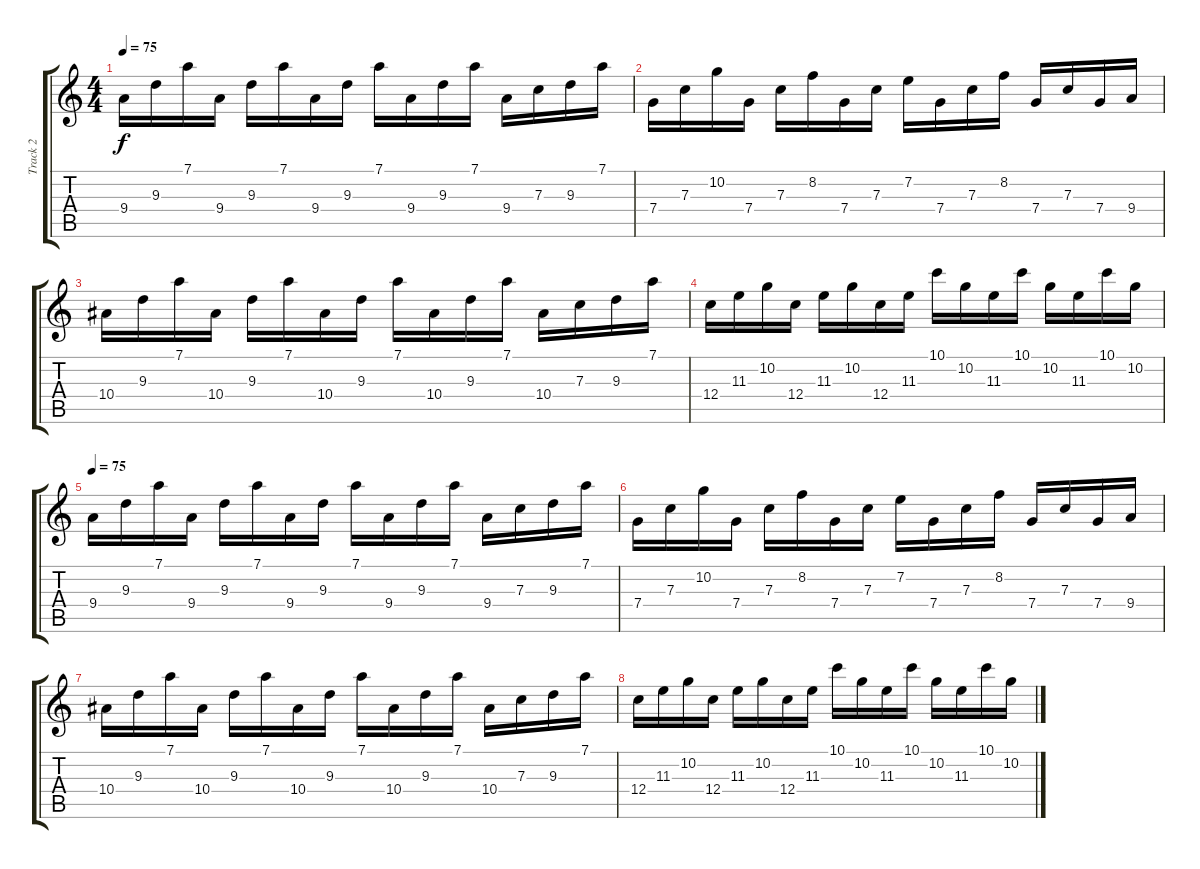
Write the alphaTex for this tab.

\track ("Track 2" "Track 2") {instrument overdrivenguitar}
\staff {score tabs}
\tuning (D4 A3 F3 C3 G2 C2) {hide}
\ts (4 4)
\tempo 75
\clef g2
\ks c
9.4.16{dy f} 9.3.16 7.1.16 9.4.16 9.3.16 7.1.16 9.4.16 9.3.16 7.1.16 9.4.16 9.3.16 7.1.16 9.4.16 7.3.16 9.3.16 7.1.16 |
7.4.16 7.3.16 10.2.16 7.4.16 7.3.16 8.2.16 7.4.16 7.3.16 7.2.16 7.4.16 7.3.16 8.2.16 7.4.16 7.3.16 7.4.16 9.4.16 |
10.4.16 9.3.16 7.1.16 10.4.16 9.3.16 7.1.16 10.4.16 9.3.16 7.1.16 10.4.16 9.3.16 7.1.16 10.4.16 7.3.16 9.3.16 7.1.16 |
12.4.16 11.3.16 10.2.16 12.4.16 11.3.16 10.2.16 12.4.16 11.3.16 10.1.16 10.2.16 11.3.16 10.1.16 10.2.16 11.3.16 10.1.16 10.2.16 |
\tempo 75
9.4.16 9.3.16 7.1.16 9.4.16 9.3.16 7.1.16 9.4.16 9.3.16 7.1.16 9.4.16 9.3.16 7.1.16 9.4.16 7.3.16 9.3.16 7.1.16 |
7.4.16 7.3.16 10.2.16 7.4.16 7.3.16 8.2.16 7.4.16 7.3.16 7.2.16 7.4.16 7.3.16 8.2.16 7.4.16 7.3.16 7.4.16 9.4.16 |
10.4.16 9.3.16 7.1.16 10.4.16 9.3.16 7.1.16 10.4.16 9.3.16 7.1.16 10.4.16 9.3.16 7.1.16 10.4.16 7.3.16 9.3.16 7.1.16 |
12.4.16 11.3.16 10.2.16 12.4.16 11.3.16 10.2.16 12.4.16 11.3.16 10.1.16 10.2.16 11.3.16 10.1.16 10.2.16 11.3.16 10.1.16 10.2.16
